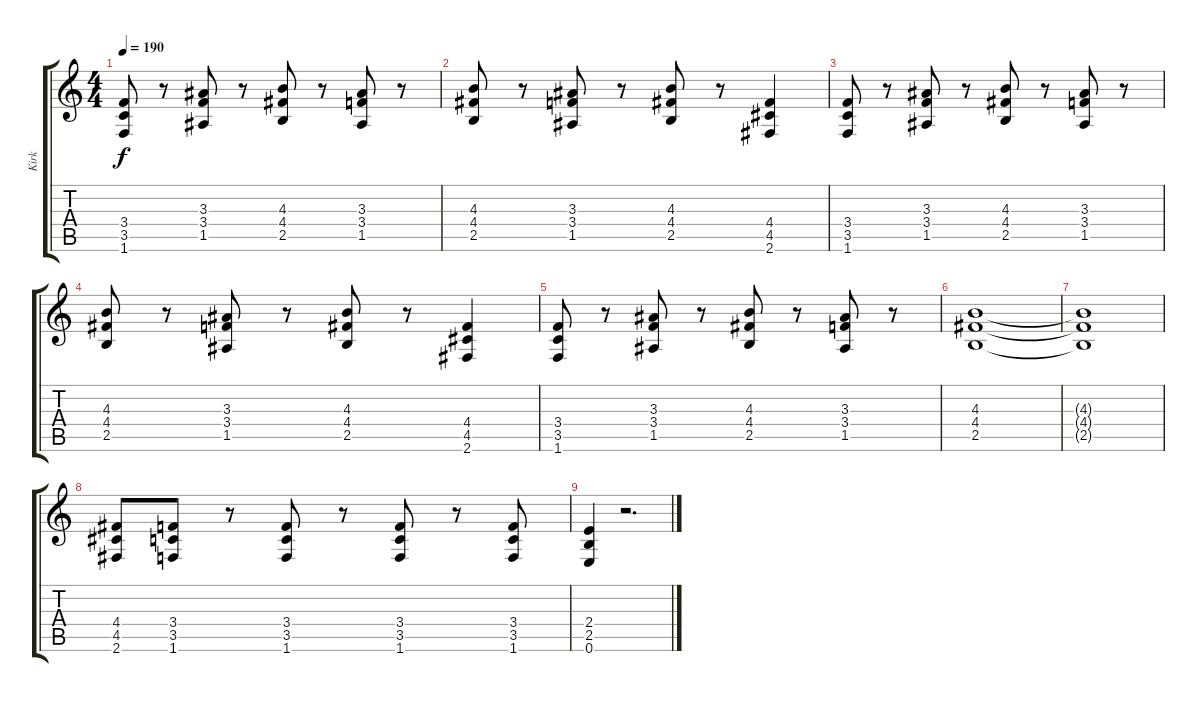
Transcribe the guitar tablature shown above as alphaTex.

\track ("Kirk" "Kirk") {instrument distortionguitar}
\staff {score tabs}
\tuning (E4 B3 G3 D3 A2 E2) {hide}
\ts (4 4)
\tempo 190
\clef g2
\ks c
(3.4 3.5 1.6).8{dy f} r.8 (3.3 3.4 1.5).8 r.8 (4.3 4.4 2.5).8 r.8 (3.3 3.4 1.5).8 r.8 |
(4.3 4.4 2.5).8 r.8 (3.3 3.4 1.5).8 r.8 (4.3 4.4 2.5).8 r.8 (4.4 4.5 2.6).4 |
(3.4 3.5 1.6).8 r.8 (3.3 3.4 1.5).8 r.8 (4.3 4.4 2.5).8 r.8 (3.3 3.4 1.5).8 r.8 |
(4.3 4.4 2.5).8 r.8 (3.3 3.4 1.5).8 r.8 (4.3 4.4 2.5).8 r.8 (4.4 4.5 2.6).4 |
(3.4 3.5 1.6).8 r.8 (3.3 3.4 1.5).8 r.8 (4.3 4.4 2.5).8 r.8 (3.3 3.4 1.5).8 r.8 |
(4.3 4.4 2.5).1 |
(4.3{t} 4.4{t} 2.5{t}).1 |
(4.4 4.5 2.6).8 (3.4 3.5 1.6).8 r.8 (3.4 3.5 1.6).8 r.8 (3.4 3.5 1.6).8 r.8 (3.4 3.5 1.6).8 |
(2.4 2.5 0.6).4 r.2{d}
